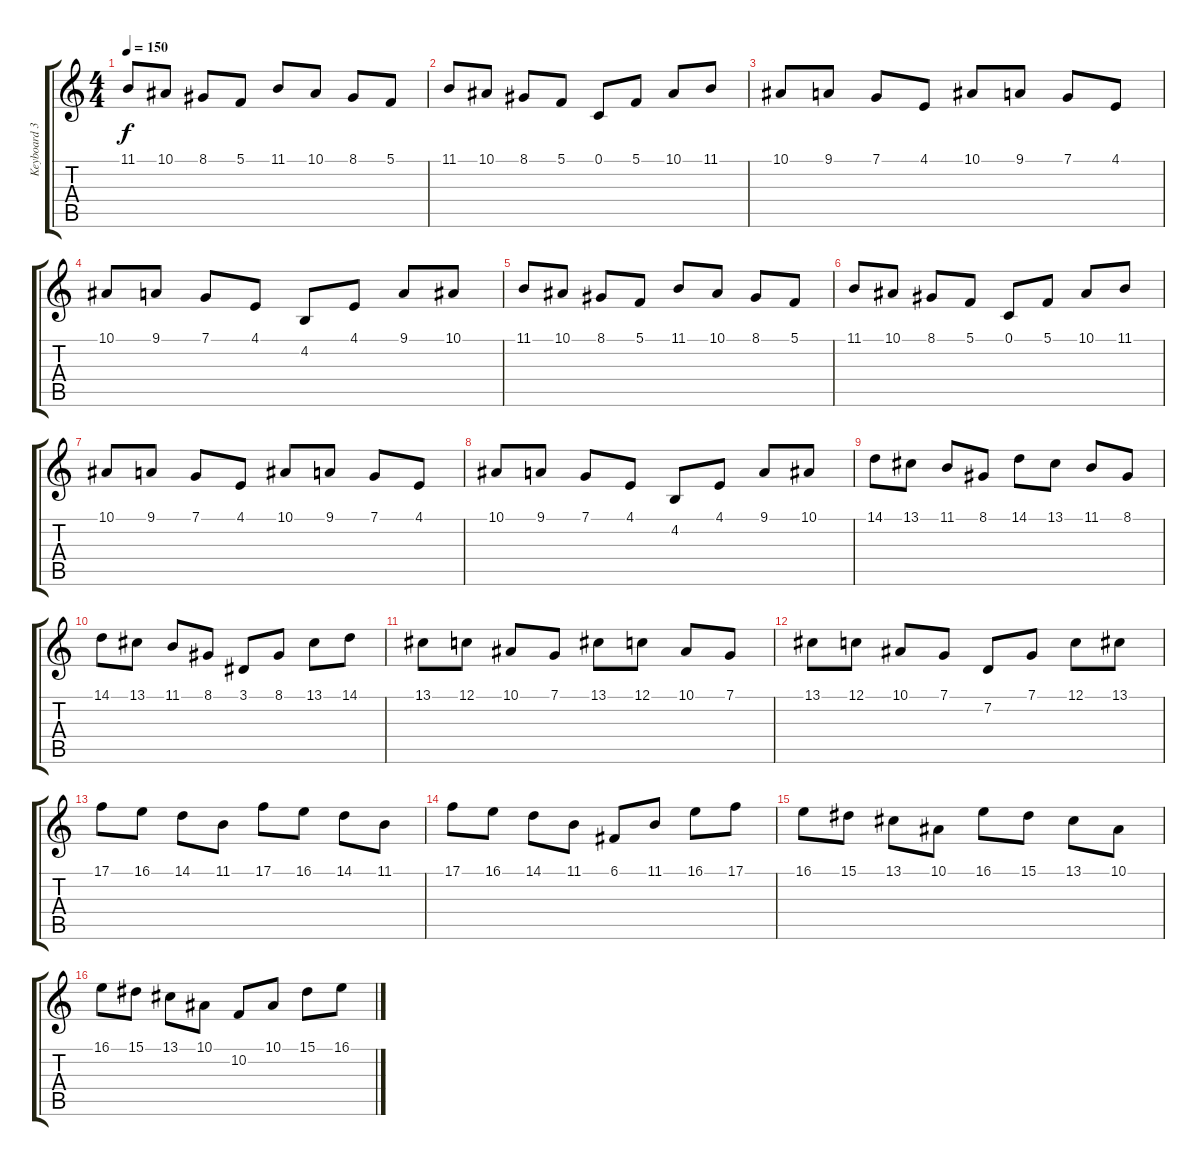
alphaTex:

\track ("Keyboard 3" "Keyboard 3") {instrument acousticgrandpiano}
\staff {score tabs}
\tuning (C4 G3 Eb3 Bb2 F2 C2) {hide}
\ts (4 4)
\tempo 150
\clef g2
\ks c
11.1.8{dy f} 10.1.8 8.1.8 5.1.8 11.1.8 10.1.8 8.1.8 5.1.8 |
11.1.8 10.1.8 8.1.8 5.1.8 0.1.8 5.1.8 10.1.8 11.1.8 |
10.1.8 9.1.8 7.1.8 4.1.8 10.1.8 9.1.8 7.1.8 4.1.8 |
10.1.8 9.1.8 7.1.8 4.1.8 4.2.8 4.1.8 9.1.8 10.1.8 |
11.1.8 10.1.8 8.1.8 5.1.8 11.1.8 10.1.8 8.1.8 5.1.8 |
11.1.8 10.1.8 8.1.8 5.1.8 0.1.8 5.1.8 10.1.8 11.1.8 |
10.1.8 9.1.8 7.1.8 4.1.8 10.1.8 9.1.8 7.1.8 4.1.8 |
10.1.8 9.1.8 7.1.8 4.1.8 4.2.8 4.1.8 9.1.8 10.1.8 |
14.1.8 13.1.8 11.1.8 8.1.8 14.1.8 13.1.8 11.1.8 8.1.8 |
14.1.8 13.1.8 11.1.8 8.1.8 3.1.8 8.1.8 13.1.8 14.1.8 |
13.1.8 12.1.8 10.1.8 7.1.8 13.1.8 12.1.8 10.1.8 7.1.8 |
13.1.8 12.1.8 10.1.8 7.1.8 7.2.8 7.1.8 12.1.8 13.1.8 |
17.1.8 16.1.8 14.1.8 11.1.8 17.1.8 16.1.8 14.1.8 11.1.8 |
17.1.8 16.1.8 14.1.8 11.1.8 6.1.8 11.1.8 16.1.8 17.1.8 |
16.1.8 15.1.8 13.1.8 10.1.8 16.1.8 15.1.8 13.1.8 10.1.8 |
16.1.8 15.1.8 13.1.8 10.1.8 10.2.8 10.1.8 15.1.8 16.1.8
